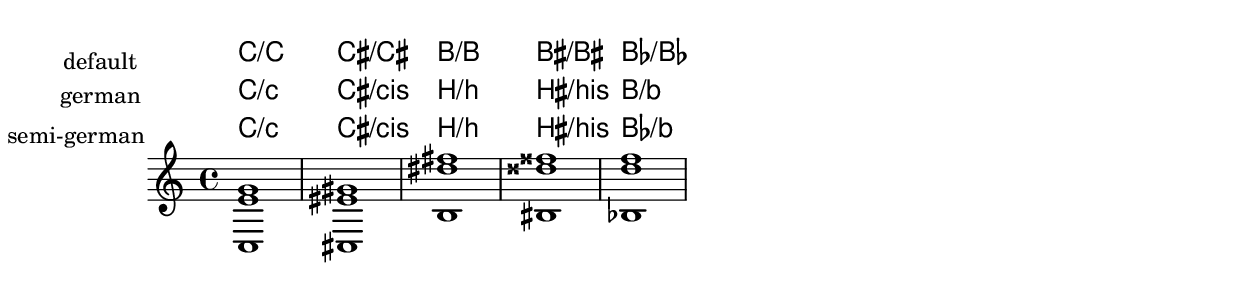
%% Do not edit this file; it is automatically
%% generated from LSR http://lsr.dsi.unimi.it
%% This file is in the public domain.
\version "2.12.2"

\header {
  lsrtags = "chords"

%% Translation of GIT committish: fa19277d20f8ab0397c560eb0e7b814bd804ecec
  texidoces = "
La nomenclatura inglesa (predeterminada) para los acordes del cifrado
americano se puede cambiar por la alemana (@code{\\germanChords}
sustituye B y Bes por H y B) o por la semi-alemana
(@code{\\semiGermanChords} sustituye B y Bes por H y Bb).

"
  doctitlees = "Cambiar la nomenclatura de los acordes del cifrado americano por la notación alemana o semi-alemana"

  texidoc = "
The english naming of chords (default) can be changed to german
(@code{\\germanChords} replaces B and Bes with H and B) or semi-german
(@code{\\semiGermanChords} replaces B and Bes with H and Bb).




"
  doctitle = "Changing the chord names to German or semi-German notation"
} % begin verbatim

music = \chordmode {
  c1/c | cis/cis
  b1/b | bis/bis | bes/bes
}

%% The following is only here to print the names of the
%% chords styles; it can be removed if you do not need to
%% print them.

\layout {
  \context {
    \ChordNames
    \consists "Instrument_name_engraver"
  }
}

<<
  \new ChordNames {
    \set ChordNames.instrumentName = #"default"
    \music
  }
  \new ChordNames {
    \set ChordNames.instrumentName = #"german"
    \germanChords \music }
  \new ChordNames {
    \set ChordNames.instrumentName = #"semi-german"
    \semiGermanChords \music }
  \context Voice { \music }
>>

